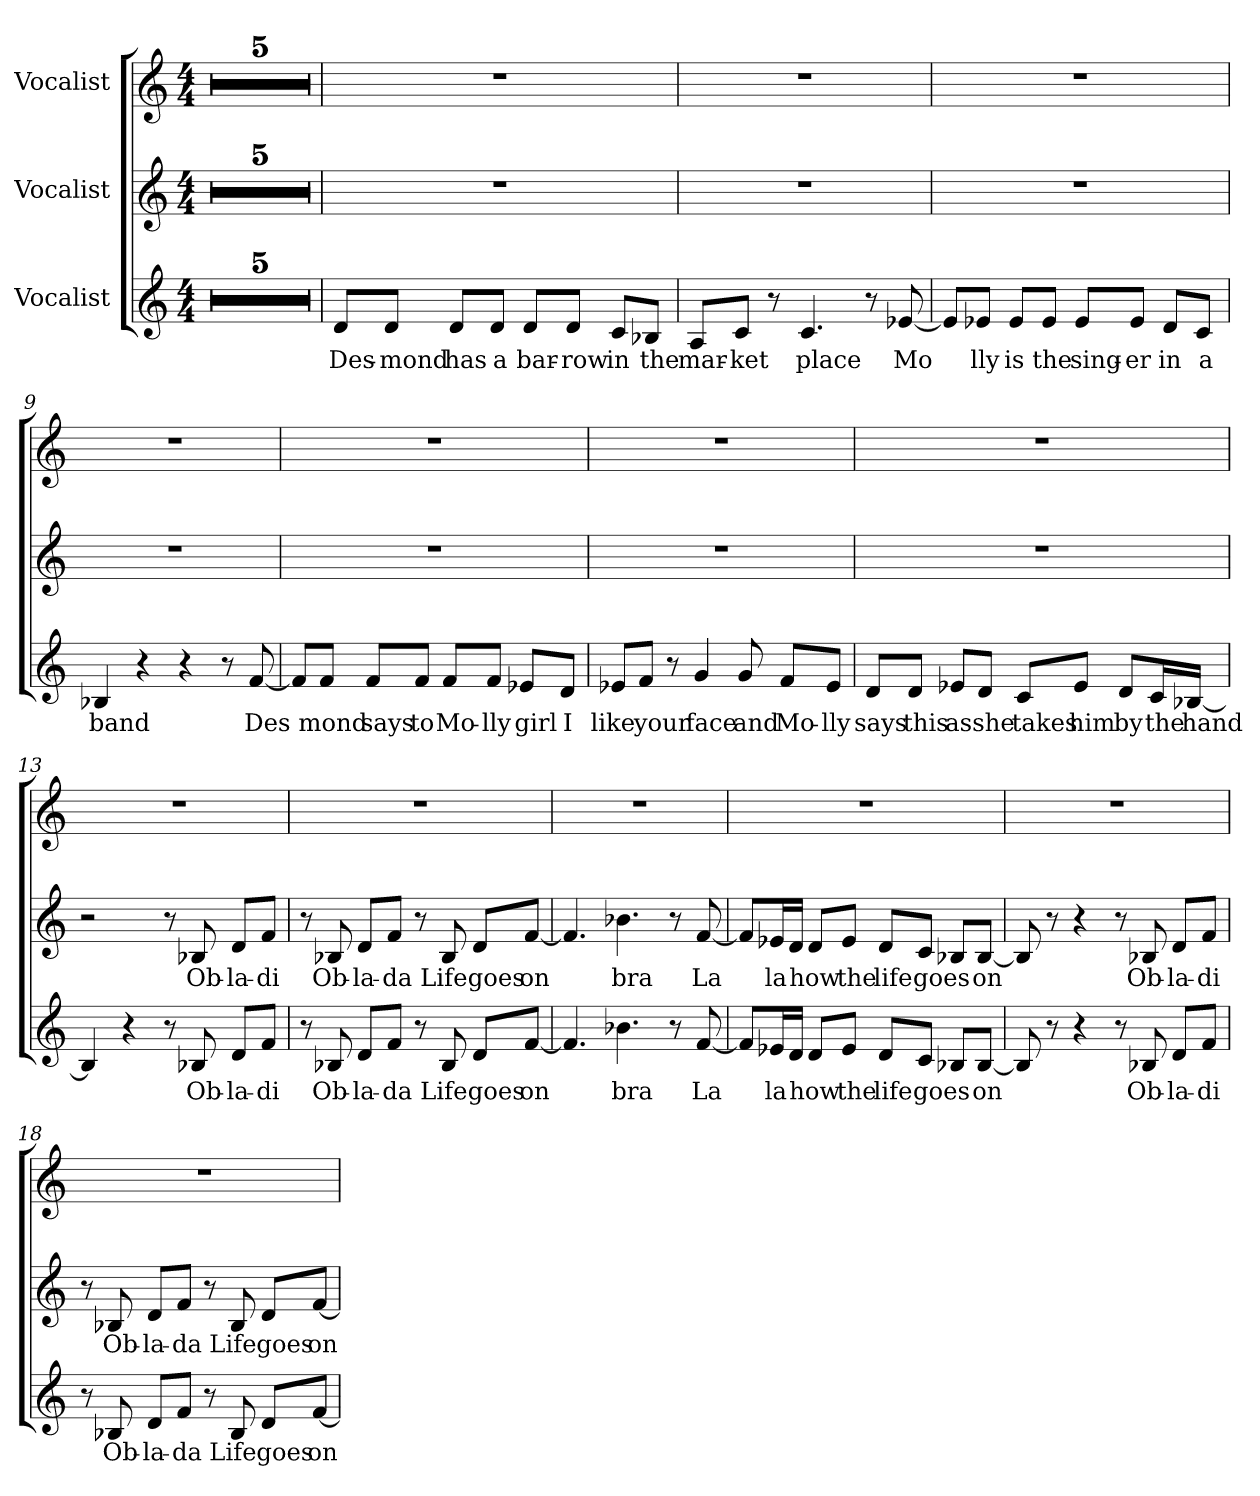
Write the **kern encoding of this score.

**kern	**text	**kern	**text	**kern
*part3	*part3	*part2	*part2	*part1
*staff3	*staff3	*staff2	*staff2	*staff1
*I"Vocalist	*	*I"Vocalist	*	*I"Vocalist
*clefG2	*	*clefG2	*	*clefG2
*M4/4	*	*M4/4	*	*M4/4
=1	=1	=1	=1	=1
1r	.	1r	.	1r
=2	=2	=2	=2	=2
1r	.	1r	.	1r
=3	=3	=3	=3	=3
1r	.	1r	.	1r
=4	=4	=4	=4	=4
1r	.	1r	.	1r
=5	=5	=5	=5	=5
1r	.	1r	.	1r
=6	=6	=6	=6	=6
8d/L	Des-	1r	.	1r
8d/J	-mond	.	.	.
8d/L	has	.	.	.
8d/J	a	.	.	.
8d/L	bar-	.	.	.
8d/J	-row	.	.	.
8c/L	in	.	.	.
8B-X/J	the	.	.	.
=7	=7	=7	=7	=7
8A/L	mar-	1r	.	1r
8c/J	-ket	.	.	.
8r	.	.	.	.
4.c	place	.	.	.
8r	.	.	.	.
[8e-X	Mo-	.	.	.
=8	=8	=8	=8	=8
8e-/L]	_	1r	.	1r
8e-X/J	-lly	.	.	.
8e-/L	is	.	.	.
8e-/J	the	.	.	.
8e-/L	sing-	.	.	.
8e-/J	-er	.	.	.
8d/L	in	.	.	.
8c/J	a	.	.	.
=9	=9	=9	=9	=9
4B-X	band	1r	.	1r
4r	.	.	.	.
4r	.	.	.	.
8r	.	.	.	.
[8f	Des-	.	.	.
=10	=10	=10	=10	=10
8f/L]	_	1r	.	1r
8f/J	-mond	.	.	.
8f/L	says	.	.	.
8f/J	to	.	.	.
8f/L	Mo-	.	.	.
8f/J	-lly	.	.	.
8e-X/L	girl	.	.	.
8d/J	I	.	.	.
=11	=11	=11	=11	=11
8e-X/L	like	1r	.	1r
8f/J	your	.	.	.
8r	.	.	.	.
4g	face	.	.	.
8g	and	.	.	.
8f/L	Mo-	.	.	.
8e-/J	-lly	.	.	.
=12	=12	=12	=12	=12
8d/L	says	1r	.	1r
8d/J	this	.	.	.
8e-X/L	as	.	.	.
8d/J	she	.	.	.
8c/L	takes	.	.	.
8e-/J	him	.	.	.
8d/L	by	.	.	.
16c/L	the	.	.	.
[16B-X/JJ	hand	.	.	.
=13	=13	=13	=13	=13
4B-]	_	2r	.	1r
4r	.	.	.	.
8r	.	8r	.	.
8B-X	Ob-	8B-X	Ob-	.
8d/L	-la-	8d/L	-la-	.
8f/J	-di	8f/J	-di	.
=14	=14	=14	=14	=14
8r	.	8r	.	1r
8B-X	Ob-	8B-X	Ob-	.
8d/L	-la-	8d/L	-la-	.
8f/J	-da	8f/J	-da	.
8r	.	8r	.	.
8B-	Life	8B-	Life	.
8d/L	goes	8d/L	goes	.
[8f/J	on	[8f/J	on	.
=15	=15	=15	=15	=15
4.f]	_	4.f]	_	1r
4.b-X	bra	4.b-X	bra	.
8r	.	8r	.	.
[8f	La	[8f	La	.
=16	=16	=16	=16	=16
8f/L]	_	8f/L]	_	1r
16e-X/L	la	16e-X/L	la	.
16d/JJ	_	16d/JJ	_	.
8d/L	how	8d/L	how	.
8e-/J	the	8e-/J	the	.
8d/L	life	8d/L	life	.
8c/J	goes	8c/J	goes	.
8B-X/L	_	8B-X/L	_	.
[8B-/J	on	[8B-/J	on	.
=17	=17	=17	=17	=17
8B-]	_	8B-]	_	1r
8r	.	8r	.	.
4r	.	4r	.	.
8r	.	8r	.	.
8B-X	Ob-	8B-X	Ob-	.
8d/L	-la-	8d/L	-la-	.
8f/J	-di	8f/J	-di	.
=18	=18	=18	=18	=18
8r	.	8r	.	1r
8B-X	Ob-	8B-X	Ob-	.
8d/L	-la-	8d/L	-la-	.
8f/J	-da	8f/J	-da	.
8r	.	8r	.	.
8B-	Life	8B-	Life	.
8d/L	goes	8d/L	goes	.
[8f/J	on	[8f/J	on	.
=	=	=	=	=
*-	*-	*-	*-	*-
